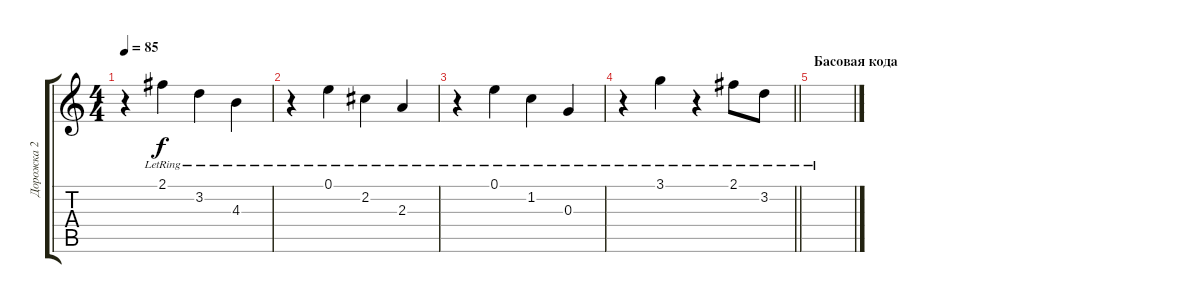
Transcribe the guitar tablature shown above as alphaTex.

\track ("Дорожка 2" "Дорожка 2") {instrument electricguitarclean}
\staff {score tabs}
\tuning (E4 B3 G3 D3 A2 E2) {hide}
\ts (4 4)
\tempo 85
\clef g2
\ks c
r.4{dy f} 2.1{lr}.4 3.2{lr}.4 4.3{lr}.4 |
r.4 0.1{lr}.4 2.2{lr}.4 2.3{lr}.4 |
r.4 0.1{lr}.4 1.2{lr}.4 0.3{lr}.4 |
\barLineRight lightlight
r.4 3.1{lr}.4 r.4 2.1{lr}.8 3.2{lr}.8 |
\section ("" "Басовая кода")
